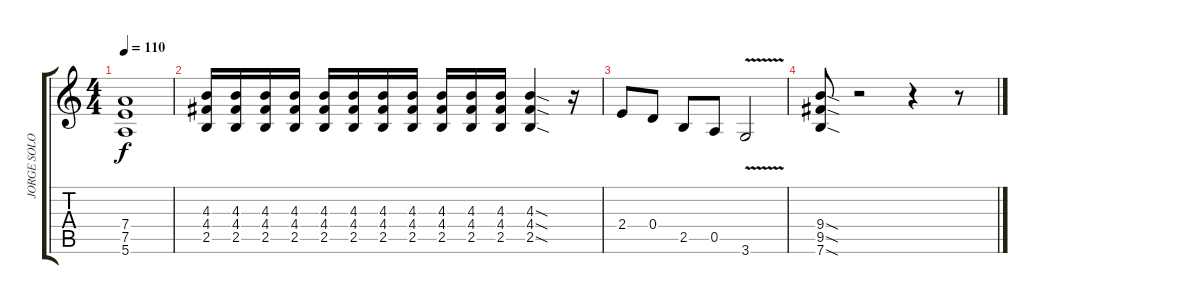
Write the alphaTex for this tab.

\track ("JORGE SOLO" "JORGE SOLO") {instrument distortionguitar}
\staff {score tabs}
\tuning (E4 B3 G3 D3 A2 E2) {hide}
\ts (4 4)
\tempo 110
\clef g2
\ks c
(7.4{t} 7.5{t} 5.6{t}).1{dy f} |
(4.3 4.4 2.5).16 (4.3 4.4 2.5).16 (4.3 4.4 2.5).16 (4.3 4.4 2.5).16 (4.3 4.4 2.5).16 (4.3 4.4 2.5).16 (4.3 4.4 2.5).16 (4.3 4.4 2.5).16 (4.3 4.4 2.5).16 (4.3 4.4 2.5).16 (4.3 4.4 2.5).16 (4.3{sod} 4.4{sod} 2.5{sod}).4 r.16 |
2.4.8 0.4.8 2.5.8 0.5.8 3.6{v}.2 |
(9.4{sod} 9.5{sod} 7.6{sod}).8 r.2 r.4 r.8
